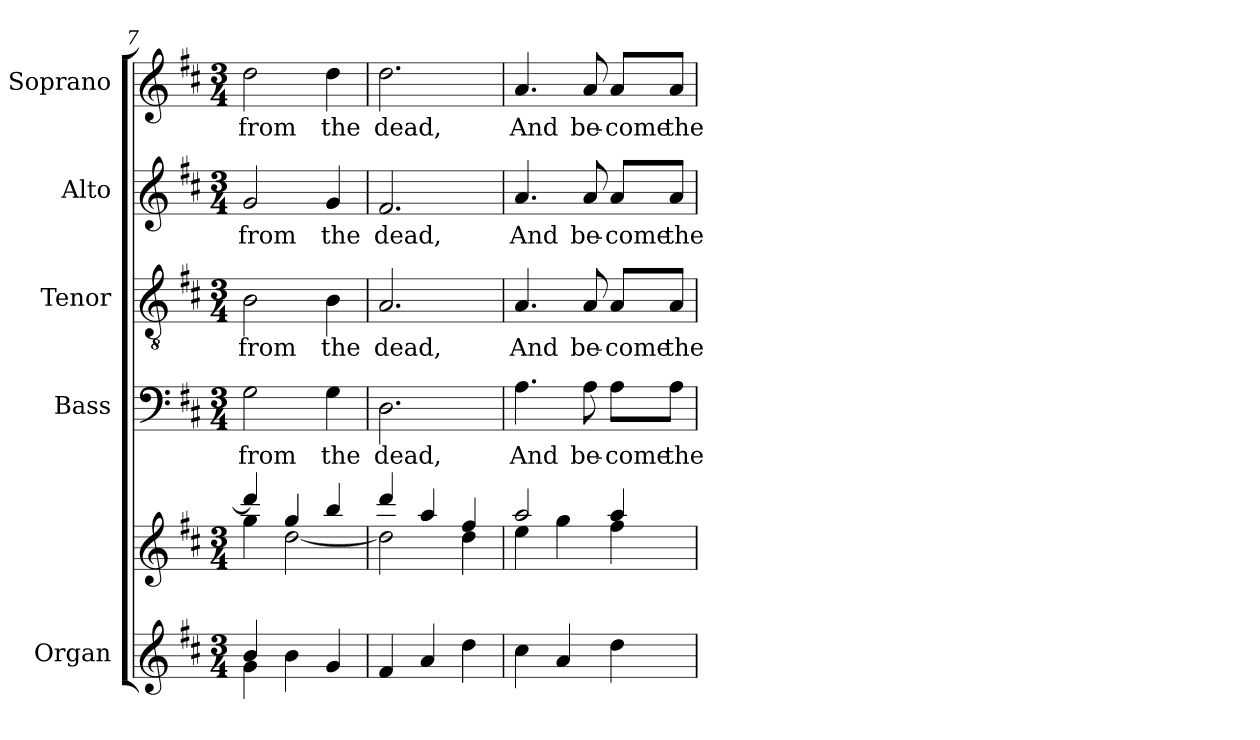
**kern	**kern	**kern	**text	**kern	**text	**kern	**text	**kern	**text
*part5	*part5	*part4	*part4	*part3	*part3	*part2	*part2	*part1	*part1
*staff6	*staff5	*staff4	*staff4	*staff3	*staff3	*staff2	*staff2	*staff1	*staff1
*I"Organ	*	*I"Bass	*	*I"Tenor	*	*I"Alto	*	*I"Soprano	*
*I'Org.	*	*I'B.	*	*I'T.	*	*I'A.	*	*I'S.	*
*clefG2	*clefG2	*clefF4	*	*clefGv2	*	*clefG2	*	*clefG2	*
*	*	*	*	*ITrd7c12	*	*	*	*	*
*k[f#c#]	*k[f#c#]	*k[f#c#]	*	*k[f#c#]	*	*k[f#c#]	*	*k[f#c#]	*
*D:	*D:	*D:	*	*D:	*	*D:	*	*D:	*
*M3/4	*M3/4	*M3/4	*	*M3/4	*	*M3/4	*	*M3/4	*
=7	=7	=7	=7	=7	=7	=7	=7	=7	=7
*^	*^	*	*	*	*	*	*	*	*
!	!	!	!	!	!LO:LY:b:color=#000000	!	!	!	!	!	!
!	!	!	!	!	!	!	!LO:LY:b:color=#000000	!	!	!	!
!	!	!	!	!	!	!	!	!	!LO:LY:b:color=#000000	!	!
!	!	!	!	!	!	!	!	!	!	!	!LO:LY:b:color=#000000
4bi/	4gi\	4dddi/]	4ggi\	2Gi\	from	2BBi\	from	2gi/	from	2ddi\	from
4bi\	2ryy	4ggi/	[<2ddi\	.	.	.	.	.	.	.	.
!	!	!	!	!	!LO:LY:b:color=#000000	!	!	!	!	!	!
!	!	!	!	!	!	!	!LO:LY:b:color=#000000	!	!	!	!
!	!	!	!	!	!	!	!	!	!LO:LY:b:color=#000000	!	!
!	!	!	!	!	!	!	!	!	!	!	!LO:LY:b:color=#000000
4gi/	.	4bbi/	.	4Gi\	the	4BBi\	the	4gi/	the	4ddi\	the
*v	*v	*	*	*	*	*	*	*	*	*	*
=8	=8	=8	=8	=8	=8	=8	=8	=8	=8	=8
!	!	!	!	!LO:LY:b:color=#000000	!	!	!	!	!	!
!	!	!	!	!	!	!LO:LY:b:color=#000000	!	!	!	!
!	!	!	!	!	!	!	!	!LO:LY:b:color=#000000	!	!
!	!	!	!	!	!	!	!	!	!	!LO:LY:b:color=#000000
4f#i/	4dddi/	2ddi\]	2.Di\	dead,	2.AAi/	dead,	2.f#i/	dead,	2.ddi\	dead,
4ai/	4aai/	.	.	.	.	.	.	.	.	.
4ddi\	4ff#i/	4ddi\	.	.	.	.	.	.	.	.
!!LO:LB:g=z
=9	=9	=9	=9	=9	=9	=9	=9	=9	=9	=9
!	!	!	!	!LO:LY:b:color=#000000	!	!	!	!	!	!
!	!	!	!	!	!	!LO:LY:b:color=#000000	!	!	!	!
!	!	!	!	!	!	!	!	!LO:LY:b:color=#000000	!	!
!	!	!	!	!	!	!	!	!	!	!LO:LY:b:color=#000000
4cc#i\	2aai/	4eei\	4.Ai\	And	4.AAi/	And	4.ai/	And	4.ai/	And
4ai/	.	4ggi\	.	.	.	.	.	.	.	.
!	!	!	!	!LO:LY:b:color=#000000	!	!	!	!	!	!
!	!	!	!	!	!	!LO:LY:b:color=#000000	!	!	!	!
!	!	!	!	!	!	!	!	!LO:LY:b:color=#000000	!	!
!	!	!	!	!	!	!	!	!	!	!LO:LY:b:color=#000000
.	.	.	8Ai\	be-	8AAi/	be-	8ai/	be--	8ai/	be-
!	!	!	!	!LO:LY:b:color=#000000	!	!	!	!	!	!
!	!	!	!	!	!	!LO:LY:b:color=#000000	!	!	!	!
!	!	!	!	!	!	!	!	!LO:LY:b:color=#000000	!	!
!	!	!	!	!	!	!	!	!	!	!LO:LY:b:color=#000000
4ddi\	4aai/	4ff#i\	8Ai\L	-come	8AAi/L	-come	8ai/L	-come	8ai/L	-come
!	!	!	!	!LO:LY:b:color=#000000	!	!	!	!	!	!
!	!	!	!	!	!	!LO:LY:b:color=#000000	!	!	!	!
!	!	!	!	!	!	!	!	!LO:LY:b:color=#000000	!	!
!	!	!	!	!	!	!	!	!	!	!LO:LY:b:color=#000000
.	.	.	8Ai\J	the	8AAi/J	the	8ai/J	the	8ai/J	the
*	*v	*v	*	*	*	*	*	*	*	*
=	=	=	=	=	=	=	=	=	=
*-	*-	*-	*-	*-	*-	*-	*-	*-	*-
